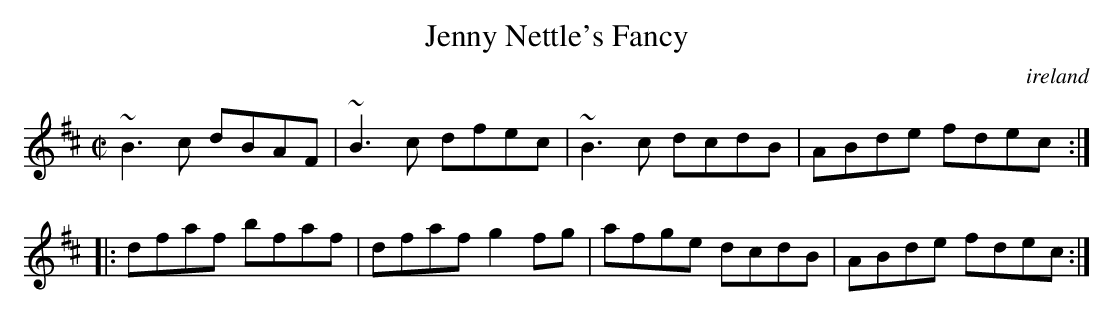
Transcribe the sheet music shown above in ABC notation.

X:1
T:Jenny Nettle's Fancy
O:ireland
M:C|
K:Bm
~B3c dBAF|~B3c dfec|~B3c dcdB|ABde fdec:|
|:dfaf bfaf|dfaf g2fg|afge dcdB|ABde fdec:|
